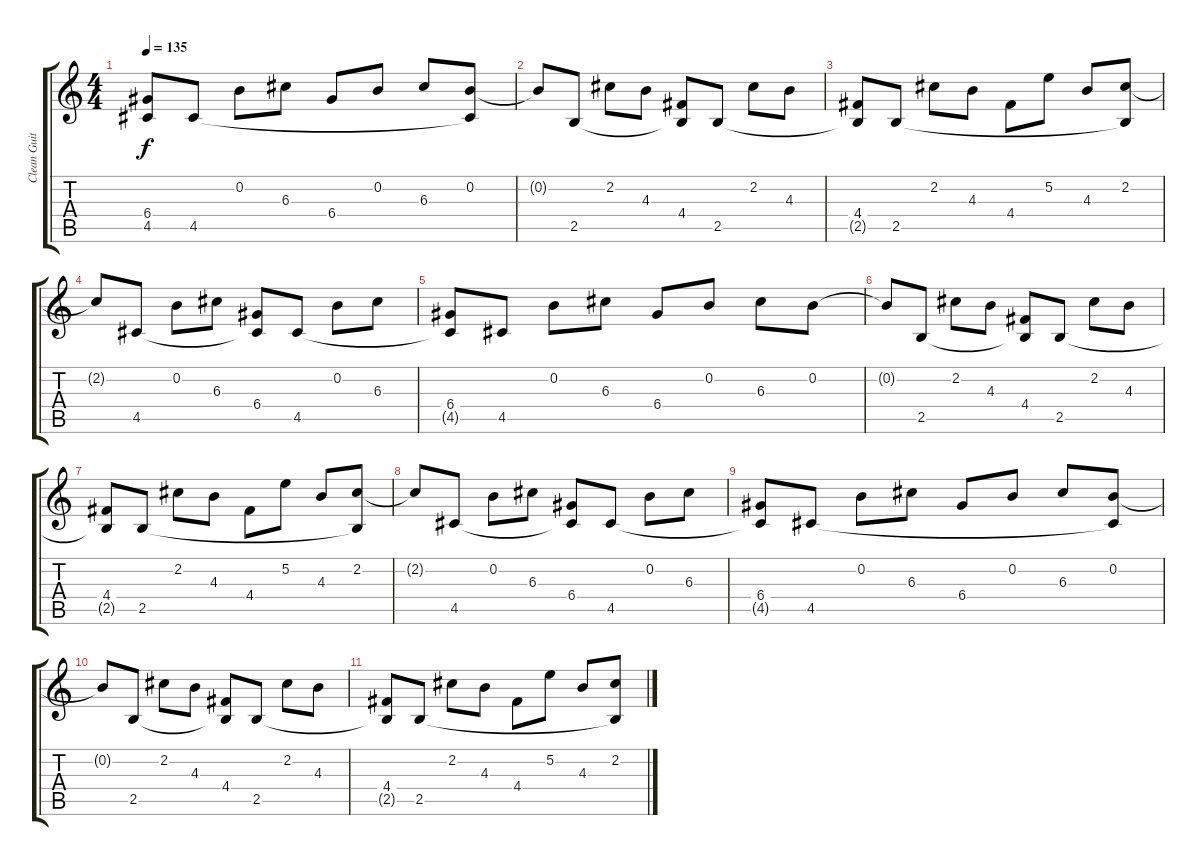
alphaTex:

\track ("Clean Guitar" "Clean Guit") {instrument electricguitarclean}
\staff {score tabs}
\tuning (E4 B3 G3 D3 A2 E2) {hide}
\ts (4 4)
\tempo 135
\clef g2
\ks c
(6.4 4.5{t}).8{dy f} 4.5.8 0.2.8 6.3.8 6.4.8 0.2.8 6.3.8 (0.2 4.5{t}).8 |
0.2{t}.8 2.5.8 2.2.8 4.3.8 (4.4 2.5{t}).8 2.5.8 2.2.8 4.3.8 |
(4.4 2.5{t}).8 2.5.8 2.2.8 4.3.8 4.4.8 5.2.8 4.3.8 (2.2 2.5{t}).8 |
2.2{t}.8 4.5.8 0.2.8 6.3.8 (6.4 4.5{t}).8 4.5.8 0.2.8 6.3.8 |
(6.4 4.5{t}).8 4.5.8 0.2.8 6.3.8 6.4.8 0.2.8 6.3.8 0.2.8 |
0.2{t}.8 2.5.8 2.2.8 4.3.8 (4.4 2.5{t}).8 2.5.8 2.2.8 4.3.8 |
(4.4 2.5{t}).8 2.5.8 2.2.8 4.3.8 4.4.8 5.2.8 4.3.8 (2.2 2.5{t}).8 |
2.2{t}.8 4.5.8 0.2.8 6.3.8 (6.4 4.5{t}).8 4.5.8 0.2.8 6.3.8 |
(6.4 4.5{t}).8{volume 12} 4.5.8 0.2.8{volume 11} 6.3.8 6.4.8{volume 10} 0.2.8 6.3.8{volume 9} (0.2 4.5{t}).8 |
0.2{t}.8{volume 8} 2.5.8 2.2.8{volume 7} 4.3.8 (4.4 2.5{t}).8{volume 6} 2.5.8 2.2.8{volume 5} 4.3.8 |
(4.4 2.5{t}).8{volume 4} 2.5.8 2.2.8{volume 3} 4.3.8 4.4.8{volume 2} 5.2.8 4.3.8{volume 1} (2.2 2.5{t}).8
